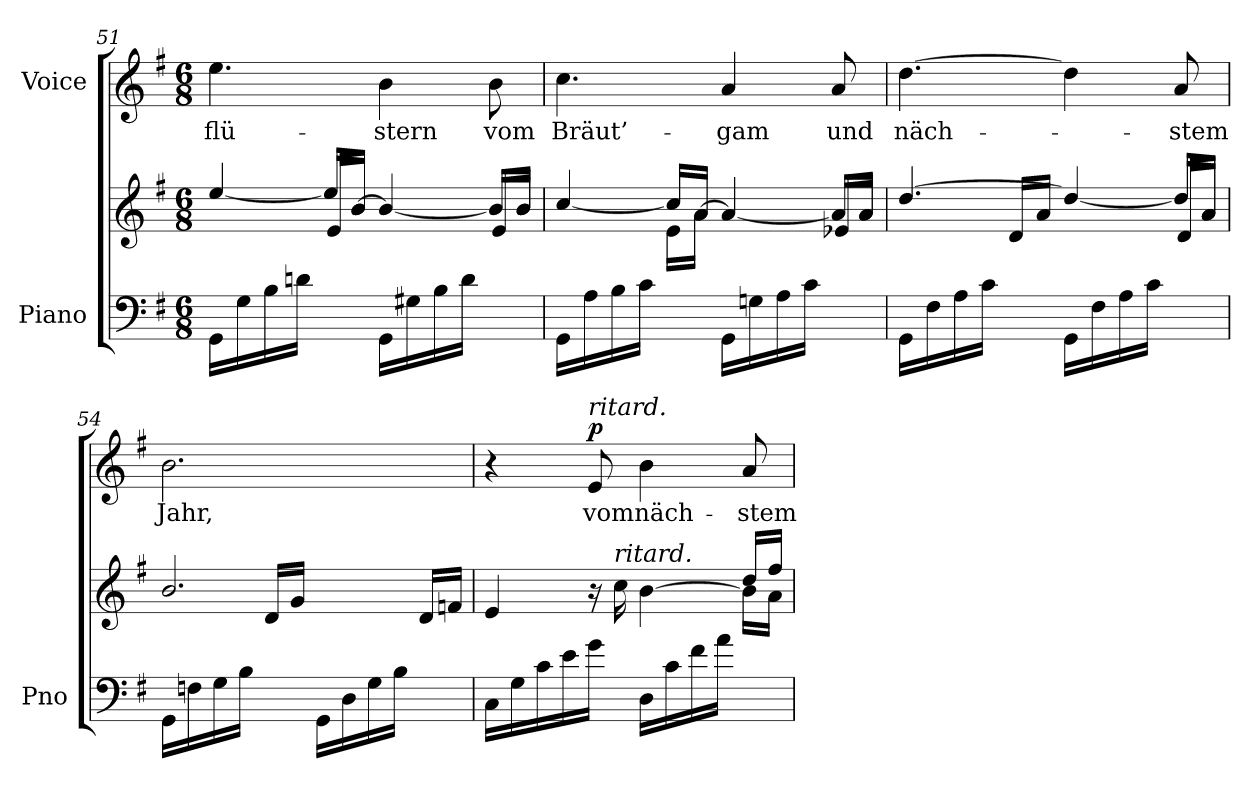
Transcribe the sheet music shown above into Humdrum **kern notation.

**kern	**kern	**kern	**text	**dynam
*part2	*part2	*part1	*part1	*part1
*staff3	*staff2	*staff1	*staff1	*staff1
*I"Piano	*	*I"Voice	*	*
*I'Pno	*	*	*	*
*clefF4	*clefG2	*clefG2	*	*
*k[f#]	*k[f#]	*k[f#]	*	*
*M6/8	*M6/8	*M6/8	*	*
=51	=51	=51	=51	=51
*	*^	*	*	*
(<16GG\LL	[>4ee/	4ryy	4.ee\	flü-	.
16G\	.	.	.	.	.
16B\	.	.	.	.	.
16dn\JJ	.	.	.	.	.
8ryy	16ee/LL]	16e/LL	.	.	.
.	[<16b/JJ	16b/JJ)	.	.	.
(<16GG\LL	4b/_	4ryy	4b\	-stern	.
16G#X\	.	.	.	.	.
16B\	.	.	.	.	.
16d\JJ	.	.	.	.	.
8ryy	16b/LL]	16e/LL	8b\	vom	.
.	16b/JJ	16b/JJ)	.	.	.
=52	=52	=52	=52	=52	=52
(<16GG\LL	[>4cc/	4ryy	4.cc\	Bräut’-	.
16A\	.	.	.	.	.
16B\	.	.	.	.	.
16c\JJ	.	.	.	.	.
8ryy	16cc/LL]	16e\LL	.	.	.
.	[<16a/JJ	16a\JJ)	.	.	.
(<16GG\LL	4a/_	4ryy	4a/	-gam	.
16Gn\	.	.	.	.	.
16A\	.	.	.	.	.
16c\JJ	.	.	.	.	.
8ryy	16a/LL]	16e-X/LL	8a/	und	.
.	16a/JJ	16a/JJ)	.	.	.
=53	=53	=53	=53	=53	=53
(<16GG\LL	[>4.dd/	4ryy	[4.dd\	näch-	.
16F#\	.	.	.	.	.
16A\	.	.	.	.	.
16c\JJ	.	.	.	.	.
8ryy	.	16d/LL	.	.	.
.	.	16a/JJ)	.	.	.
(<16GG\LL	4dd/_	4ryy	4dd\]	.	.
16F#\	.	.	.	.	.
16A\	.	.	.	.	.
16c\JJ	.	.	.	.	.
8ryy	16dd/LL]	16d/LL	8a/	-stem	.
.	16a/JJ	16a/JJ)	.	.	.
=54	=54	=54	=54	=54	=54
(<16GG\LL	2.b/	4ryy	2.b\	Jahr,	.
16Fn\	.	.	.	.	.
16G\	.	.	.	.	.
16B\JJ	.	.	.	.	.
8ryy	.	16d/LL	.	.	.
.	.	16g/JJ)	.	.	.
(<16GG\LL	.	4ryy	.	.	.
16D\	.	.	.	.	.
16G\	.	.	.	.	.
16B\JJ	.	.	.	.	.
8ryy	.	16d/LL	.	.	.
.	.	16fn/JJ)	.	.	.
=55	=55	=55	=55	=55	=55
16C\LL	4e/	2ryy	4r	.	.
16G\	.	.	.	.	.
16c\	.	.	.	.	.
16e\	.	.	.	.	.
!	!	!	!LO:TX:a:i:t=ritard.	!	!
!	!	!	!	!	!LO:DY:a
16g\JJ	16r	.	8e/	vom	p
!	!LO:TX:a:i:t=ritard.	!	!	!	!
16ryy	(16cc\	.	.	.	.
16D\LL	[4b\	.	4b\	näch-	.
16c\	.	.	.	.	.
16f#\	.	8ryy	.	.	.
16a\JJ	.	.	.	.	.
8ryy	16dd/LL	16b\LL]	8a/	-stem	.
.	16ff#/JJ	16a\JJ	.	.	.
*	*v	*v	*	*	*
=	=	=	=	=
*-	*-	*-	*-	*-
